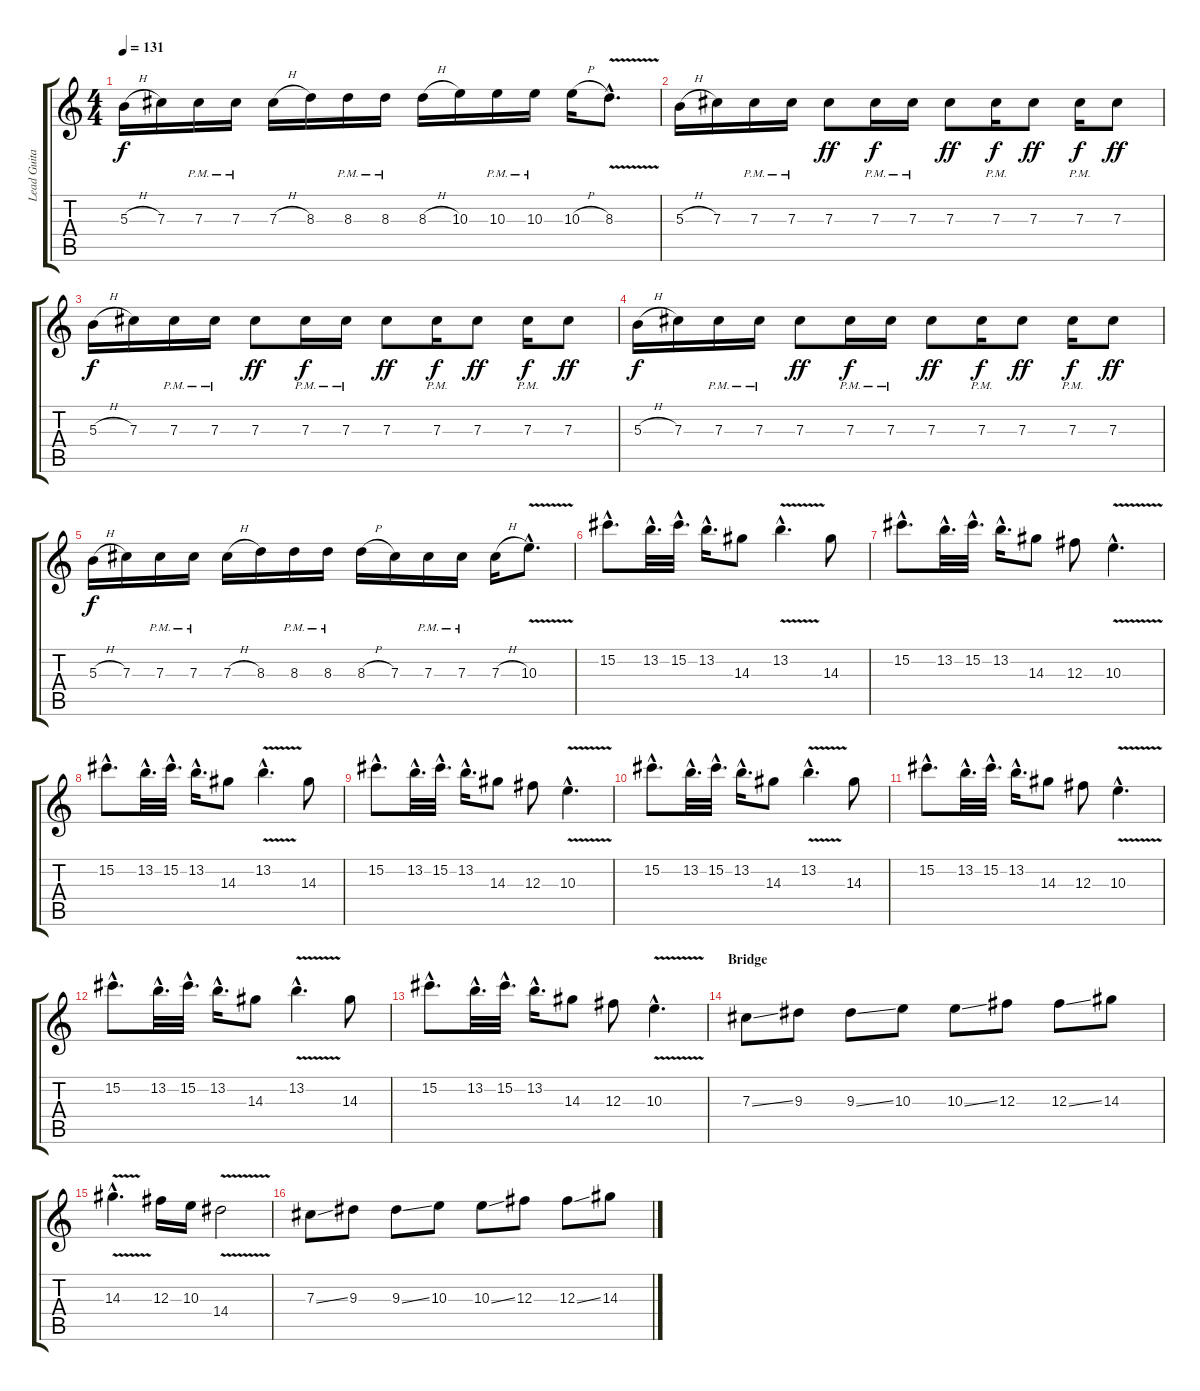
\track ("Lead Guitar I" "Lead Guita") {instrument distortionguitar}
\staff {score tabs}
\tuning (Eb4 Bb3 Gb3 Db3 Ab2 Eb2) {hide}
\ts (4 4)
\tempo 131
\clef g2
\ks c
5.3{h}.16{dy f} 7.3.16 7.3{pm}.16 7.3{pm}.16 7.3{h}.16 8.3.16 8.3{pm}.16 8.3{pm}.16 8.3{h}.16 10.3.16 10.3{pm}.16 10.3{pm}.16 10.3{h}.16 8.3{v hac}.8{d} |
5.3{h}.16 7.3.16 7.3{pm}.16 7.3{pm}.16 7.3.8{dy ff} 7.3{pm}.16{dy f} 7.3{pm}.16 7.3.8{dy ff} 7.3{pm}.16{dy f} 7.3.8{dy ff} 7.3{pm}.16{dy f} 7.3.8{dy ff} |
5.3{h}.16{dy f} 7.3.16 7.3{pm}.16 7.3{pm}.16 7.3.8{dy ff} 7.3{pm}.16{dy f} 7.3{pm}.16 7.3.8{dy ff} 7.3{pm}.16{dy f} 7.3.8{dy ff} 7.3{pm}.16{dy f} 7.3.8{dy ff} |
5.3{h}.16{dy f} 7.3.16 7.3{pm}.16 7.3{pm}.16 7.3.8{dy ff} 7.3{pm}.16{dy f} 7.3{pm}.16 7.3.8{dy ff} 7.3{pm}.16{dy f} 7.3.8{dy ff} 7.3{pm}.16{dy f} 7.3.8{dy ff} |
5.3{h}.16{dy f} 7.3.16 7.3{pm}.16 7.3{pm}.16 7.3{h}.16 8.3.16 8.3{pm}.16 8.3{pm}.16 8.3{h}.16 7.3.16 7.3{pm}.16 7.3{pm}.16 7.3{h}.16 10.3{v hac}.8{d} |
\section ("" "")
15.2{hac}.8{d} 13.2{hac}.32{d} 15.2{hac}.32{d} 13.2{hac}.16{d} 14.3.8 13.2{v hac}.4{d} 14.3.8 |
15.2{hac}.8{d} 13.2{hac}.32{d} 15.2{hac}.32{d} 13.2{hac}.16{d} 14.3.8 12.3.8 10.3{v hac}.4{d} |
15.2{hac}.8{d} 13.2{hac}.32{d} 15.2{hac}.32{d} 13.2{hac}.16{d} 14.3.8 13.2{v hac}.4{d} 14.3.8 |
15.2{hac}.8{d} 13.2{hac}.32{d} 15.2{hac}.32{d} 13.2{hac}.16{d} 14.3.8 12.3.8 10.3{v hac}.4{d} |
15.2{hac}.8{d} 13.2{hac}.32{d} 15.2{hac}.32{d} 13.2{hac}.16{d} 14.3.8 13.2{v hac}.4{d} 14.3.8 |
15.2{hac}.8{d} 13.2{hac}.32{d} 15.2{hac}.32{d} 13.2{hac}.16{d} 14.3.8 12.3.8 10.3{v hac}.4{d} |
15.2{hac}.8{d} 13.2{hac}.32{d} 15.2{hac}.32{d} 13.2{hac}.16{d} 14.3.8 13.2{v hac}.4{d} 14.3.8 |
15.2{hac}.8{d} 13.2{hac}.32{d} 15.2{hac}.32{d} 13.2{hac}.16{d} 14.3.8 12.3.8 10.3{v hac}.4{d} |
\section ("" "Bridge")
7.3{ss}.8 9.3.8 9.3{ss}.8 10.3.8 10.3{ss}.8 12.3.8 12.3{ss}.8 14.3.8 |
14.3{v hac}.4{d} 12.3.16 10.3.16 14.4{v}.2 |
7.3{ss}.8 9.3.8 9.3{ss}.8 10.3.8 10.3{ss}.8 12.3.8 12.3{ss}.8 14.3.8
